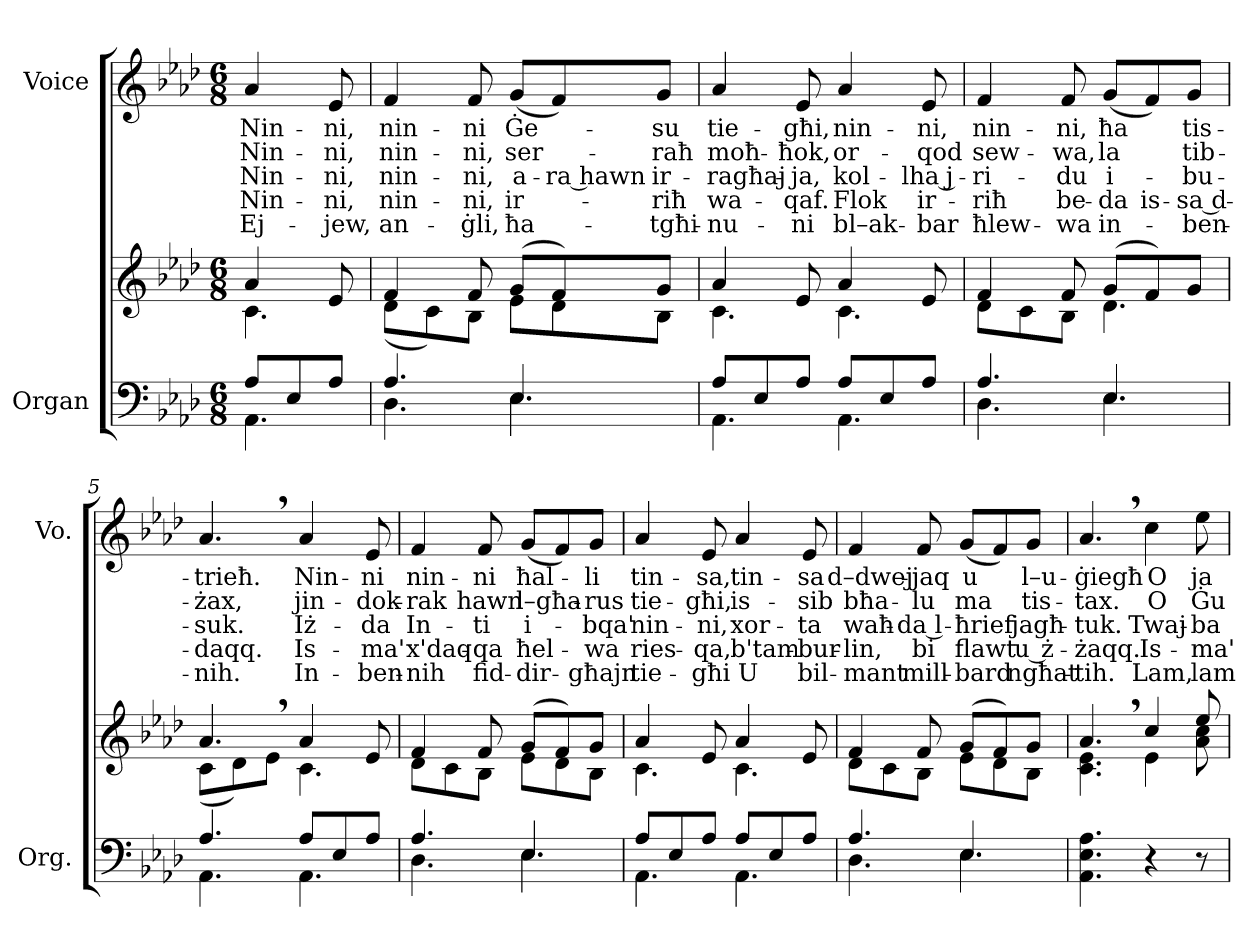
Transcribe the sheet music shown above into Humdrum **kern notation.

**kern	**kern	**kern	**text	**text	**text	**text	**text
*part2	*part2	*part1	*part1	*part1	*part1	*part1	*part1
*staff3	*staff2	*staff1	*staff1	*staff1	*staff1	*staff1	*staff1
*I"Organ	*	*I"Voice	*	*	*	*	*
*I'Org.	*	*I'Vo.	*	*	*	*	*
*clefF4	*clefG2	*clefG2	*	*	*	*	*
*k[b-e-a-d-]	*k[b-e-a-d-]	*k[b-e-a-d-]	*	*	*	*	*
*M6/8	*M6/8	*M6/8	*	*	*	*	*
=1	=1	=1	=1	=1	=1	=1	=1
*^	*^	*	*	*	*	*	*
8A-/L	4.AA-\	4a-/	4.c\	4a-/	Nin-	Nin-	Nin-	Nin-	Ej-
8E-/	.	.	.	.	.	.	.	.	.
8A-/J	.	8e-/	.	8e-/	-ni,	-ni,	-ni,	-ni,	-jew,
=2	=2	=2	=2	=2	=2	=2	=2	=2	=2
4.A-/	4.D-\	4f/	(8d-\L	4f/	nin-	nin-	nin-	nin-	an-
.	.	.	8c\)	.	.	.	.	.	.
.	.	8f/	8B-\J	8f/	-ni	-ni,	-ni,	-ni,	-ġli,
4.E-/	4.E-\	(>8g/L	8e-\L	(>8g/L	Ġe-	ser-	a-	ir-	ħa-
.	.	8f/)	8d-\	8f/)	.	.	-ra hawn	.	.
.	.	8g/J	8B-\J	8g/J	-su	-raħ	ir-	-riħ	-tgħi-
=3	=3	=3	=3	=3	=3	=3	=3	=3	=3
8A-/L	4.AA-\	4a-/	4.c\	4a-/	tie-	moħ-	-ragħaj-	wa-	-nu-
8E-/	.	.	.	.	.	.	.	.	.
8A-/J	.	8e-/	.	8e-/	-għi,	-ħok,	-ja,	-qaf.	-ni
8A-/L	4.AA-\	4a-/	4.c\	4a-/	nin-	or-	kol-	Flok	bl–ak-
8E-/	.	.	.	.	.	.	.	.	.
8A-/J	.	8e-/	.	8e-/	-ni,	-qod	-lha j-	ir-	-bar
=4	=4	=4	=4	=4	=4	=4	=4	=4	=4
4.A-/	4.D-\	4f/	8d-\L	4f/	nin-	sew-	-ri-	-riħ	ħlew-
.	.	.	8c\	.	.	.	.	.	.
.	.	8f/	8B-\J	8f/	-ni,	-wa,	-du	be-	-wa
4.E-/	4.E-\	(>8g/L	4.d-\	(>8g/L	ħa	la	i-	-da	in-
.	.	8f/)	.	8f/)	.	.	.	is-	.
.	.	8g/J	.	8g/J	tis-	tib-	-bu-	-sa d-	-ben-
!!LO:LB:g=z
=5	=5	=5	=5	=5	=5	=5	=5	=5	=5
4.A-/	4.AA-\	4.a-,/	(8c\L	4.a-,/	-trieħ.	-żax,	-suk.	-daqq.	-nih.
.	.	.	8d-\)	.	.	.	.	.	.
.	.	.	8e-\J	.	.	.	.	.	.
8A-/L	4.AA-\	4a-/	4.c\	4a-/	Nin-	jin-	Iż-	Is-	In-
8E-/	.	.	.	.	.	.	.	.	.
8A-/J	.	8e-/	.	8e-/	-ni	-dok-	-da	-ma'	-ben-
=6	=6	=6	=6	=6	=6	=6	=6	=6	=6
4.A-/	4.D-\	4f/	8d-\L	4f/	nin-	-rak	In-	x'daq-	-nih
.	.	.	8c\	.	.	.	.	.	.
.	.	8f/	8B-\J	8f/	-ni	hawn	-ti	-qa	fid-
4.E-/	4.E-\	(>8g/L	8e-\L	(>8g/L	ħal-	l–għa-	i-	ħel-	-dir-
.	.	8f/)	8d-\	8f/)	.	.	.	.	.
.	.	8g/J	8B-\J	8g/J	-li	-rus	-bqa'	-wa	-għajn
=7	=7	=7	=7	=7	=7	=7	=7	=7	=7
8A-/L	4.AA-\	4a-/	4.c\	4a-/	tin-	tie-	nin-	ries-	tie-
8E-/	.	.	.	.	.	.	.	.	.
8A-/J	.	8e-/	.	8e-/	-sa,	-għi,	-ni,	-qa,	-għi
8A-/L	4.AA-\	4a-/	4.c\	4a-/	tin-	is-	xor-	b'tam-	U
8E-/	.	.	.	.	.	.	.	.	.
8A-/J	.	8e-/	.	8e-/	-sa	-sib	-ta	-bur-	bil-
=8	=8	=8	=8	=8	=8	=8	=8	=8	=8
4.A-/	4.D-\	4f/	8d-\L	4f/	d–dwej-	bħa-	waħ-	-lin,	-mant
.	.	.	8c\	.	.	.	.	.	.
.	.	8f/	8B-\J	8f/	-jaq	-lu	-da l-	bi	mill-
4.E-/	4.E-\	(>8g/L	8e-\L	(>8g/L	u	ma	-ħrief	flawt	-bard
.	.	8f/)	8d-\	8f/)	.	.	.	.	.
.	.	8g/J	8B-\J	8g/J	l–u-	tis-	jagħ-	u ż-	ngħat-
*v	*v	*	*	*	*	*	*	*	*
!!LO:LB:g=z
=9	=9	=9	=9	=9	=9	=9	=9	=9
4.AA-\ 4.E-\ 4.A-\	4.a-,/	4.c\ 4.e-\	4.a-,/	-ġiegħ	-tax.	-tuk.	-żaqq.	-tih.
4r	4cc/	4e-\	4cc\	O	O	Twaj-	Is-	Lam,
8r	8ee-/	8a-\ 8cc\	8ee-\	ja-	Ġu-	-ba	-ma'	lam
*	*v	*v	*	*	*	*	*	*
=	=	=	=	=	=	=	=
*-	*-	*-	*-	*-	*-	*-	*-
